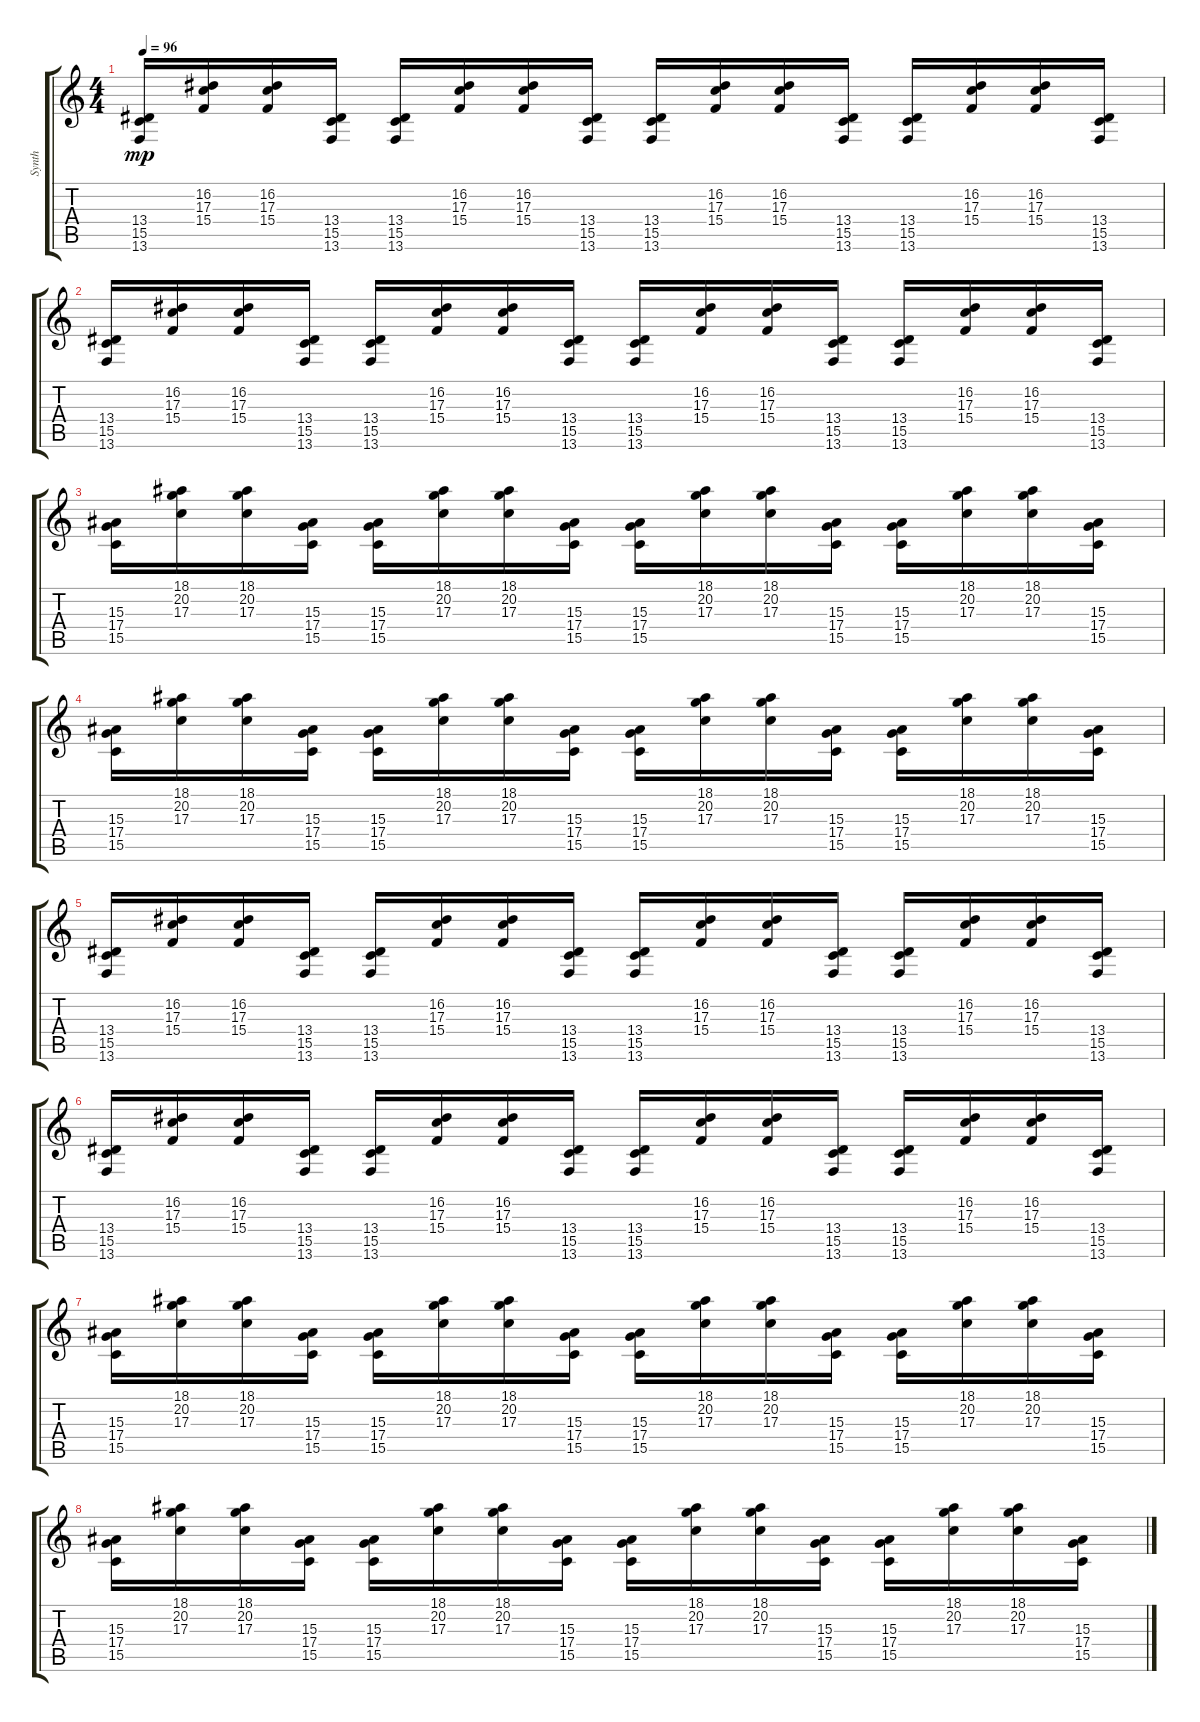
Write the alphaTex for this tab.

\track ("Synth" "Synth") {instrument electricpiano1}
\staff {score tabs}
\tuning (E4 B3 G3 D3 A2 E2) {hide}
\ts (4 4)
\tempo 96
\clef g2
\ks c
(13.4 15.5 13.6).16{dy mp balance 6} (16.2 17.3 15.4).16{balance 6} (16.2 17.3 15.4).16{balance 6} (13.4 15.5 13.6).16{balance 6} (13.4 15.5 13.6).16{balance 5} (16.2 17.3 15.4).16{balance 5} (16.2 17.3 15.4).16{balance 5} (13.4 15.5 13.6).16{balance 5} (13.4 15.5 13.6).16{balance 5} (16.2 17.3 15.4).16{balance 5} (16.2 17.3 15.4).16{balance 5} (13.4 15.5 13.6).16{balance 5} (13.4 15.5 13.6).16{balance 5} (16.2 17.3 15.4).16{balance 5} (16.2 17.3 15.4).16{balance 5} (13.4 15.5 13.6).16{balance 5} |
(13.4 15.5 13.6).16{balance 5} (16.2 17.3 15.4).16{balance 4} (16.2 17.3 15.4).16{balance 4} (13.4 15.5 13.6).16{balance 4} (13.4 15.5 13.6).16{balance 4} (16.2 17.3 15.4).16{balance 4} (16.2 17.3 15.4).16{balance 4} (13.4 15.5 13.6).16{balance 4} (13.4 15.5 13.6).16{balance 4} (16.2 17.3 15.4).16{balance 4} (16.2 17.3 15.4).16{balance 4} (13.4 15.5 13.6).16{balance 4} (13.4 15.5 13.6).16{balance 4} (16.2 17.3 15.4).16{balance 4} (16.2 17.3 15.4).16{balance 4} (13.4 15.5 13.6).16{balance 4} |
(15.3 17.4 15.5).16{balance 4} (18.1 20.2 17.3).16{balance 5} (18.1 20.2 17.3).16{balance 5} (15.3 17.4 15.5).16{balance 5} (15.3 17.4 15.5).16{balance 5} (18.1 20.2 17.3).16{balance 5} (18.1 20.2 17.3).16{balance 5} (15.3 17.4 15.5).16{balance 5} (15.3 17.4 15.5).16{balance 5} (18.1 20.2 17.3).16{balance 5} (18.1 20.2 17.3).16{balance 5} (15.3 17.4 15.5).16{balance 5} (15.3 17.4 15.5).16{balance 5} (18.1 20.2 17.3).16{balance 6} (18.1 20.2 17.3).16{balance 6} (15.3 17.4 15.5).16{balance 6} |
(15.3 17.4 15.5).16{balance 6} (18.1 20.2 17.3).16{balance 6} (18.1 20.2 17.3).16{balance 6} (15.3 17.4 15.5).16{balance 6} (15.3 17.4 15.5).16{balance 6} (18.1 20.2 17.3).16{balance 6} (18.1 20.2 17.3).16{balance 6} (15.3 17.4 15.5).16{balance 6} (15.3 17.4 15.5).16{balance 6} (18.1 20.2 17.3).16{balance 6} (18.1 20.2 17.3).16{balance 6} (15.3 17.4 15.5).16{balance 6} (15.3 17.4 15.5).16{balance 6} (18.1 20.2 17.3).16{balance 7} (18.1 20.2 17.3).16{balance 7} (15.3 17.4 15.5).16{balance 7} |
(13.4 15.5 13.6).16{balance 7} (16.2 17.3 15.4).16{balance 7} (16.2 17.3 15.4).16{balance 7} (13.4 15.5 13.6).16{balance 7} (13.4 15.5 13.6).16{balance 7} (16.2 17.3 15.4).16{balance 7} (16.2 17.3 15.4).16{balance 7} (13.4 15.5 13.6).16{balance 7} (13.4 15.5 13.6).16{balance 7} (16.2 17.3 15.4).16{balance 8} (16.2 17.3 15.4).16{balance 8} (13.4 15.5 13.6).16{balance 8} (13.4 15.5 13.6).16{balance 8} (16.2 17.3 15.4).16{balance 8} (16.2 17.3 15.4).16{balance 8} (13.4 15.5 13.6).16{balance 8} |
(13.4 15.5 13.6).16{balance 8} (16.2 17.3 15.4).16{balance 8} (16.2 17.3 15.4).16{balance 8} (13.4 15.5 13.6).16{balance 8} (13.4 15.5 13.6).16{balance 8} (16.2 17.3 15.4).16{balance 8} (16.2 17.3 15.4).16{balance 8} (13.4 15.5 13.6).16{balance 8} (13.4 15.5 13.6).16{balance 8} (16.2 17.3 15.4).16{balance 9} (16.2 17.3 15.4).16{balance 9} (13.4 15.5 13.6).16{balance 9} (13.4 15.5 13.6).16{balance 9} (16.2 17.3 15.4).16{balance 9} (16.2 17.3 15.4).16{balance 9} (13.4 15.5 13.6).16{balance 9} |
(15.3 17.4 15.5).16{balance 9} (18.1 20.2 17.3).16{balance 9} (18.1 20.2 17.3).16{balance 9} (15.3 17.4 15.5).16{balance 9} (15.3 17.4 15.5).16{balance 9} (18.1 20.2 17.3).16{balance 10} (18.1 20.2 17.3).16{balance 10} (15.3 17.4 15.5).16{balance 10} (15.3 17.4 15.5).16{balance 10} (18.1 20.2 17.3).16{balance 10} (18.1 20.2 17.3).16{balance 10} (15.3 17.4 15.5).16{balance 10} (15.3 17.4 15.5).16{balance 10} (18.1 20.2 17.3).16{balance 10} (18.1 20.2 17.3).16{balance 10} (15.3 17.4 15.5).16{balance 10} |
(15.3 17.4 15.5).16{balance 10} (18.1 20.2 17.3).16{balance 10} (18.1 20.2 17.3).16{balance 10} (15.3 17.4 15.5).16{balance 10} (15.3 17.4 15.5).16{balance 10} (18.1 20.2 17.3).16{balance 11} (18.1 20.2 17.3).16{balance 11} (15.3 17.4 15.5).16{balance 11} (15.3 17.4 15.5).16{balance 11} (18.1 20.2 17.3).16{balance 11} (18.1 20.2 17.3).16{balance 11} (15.3 17.4 15.5).16{balance 11} (15.3 17.4 15.5).16{balance 11} (18.1 20.2 17.3).16{balance 11} (18.1 20.2 17.3).16{balance 11} (15.3 17.4 15.5).16{balance 11}
